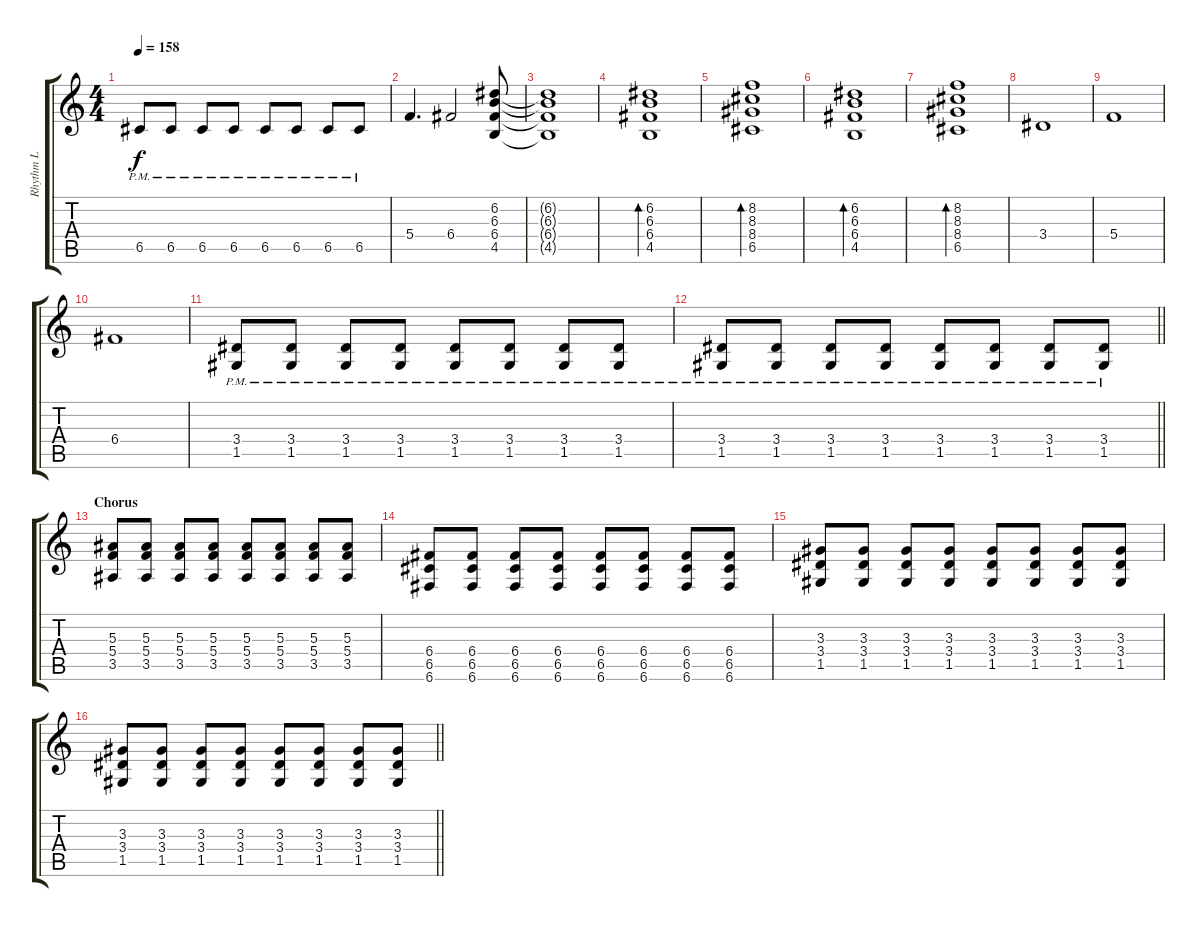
\track ("Rhythm L" "Rhythm L") {instrument distortionguitar}
\staff {score tabs}
\tuning (D4 A3 F3 C3 G2 C2) {hide}
\ts (4 4)
\tempo 158
\clef g2
\ks c
6.5{pm}.8{dy f} 6.5{pm}.8 6.5{pm}.8 6.5{pm}.8 6.5{pm}.8 6.5{pm}.8 6.5{pm}.8 6.5{pm}.8 |
5.4.4{d} 6.4.2 (6.2 6.3 6.4 4.5).8 |
(6.2{t} 6.3{t} 6.4{t} 4.5{t}).1 |
(6.2 6.3 6.4 4.5).1{bd 240} |
(8.2 8.3 8.4 6.5).1{bd 240} |
(6.2 6.3 6.4 4.5).1{bd 240} |
(8.2 8.3 8.4 6.5).1{bd 240} |
3.4.1 |
5.4.1 |
6.4.1 |
(3.4{pm} 1.5{pm}).8 (3.4{pm} 1.5{pm}).8 (3.4{pm} 1.5{pm}).8 (3.4{pm} 1.5{pm}).8 (3.4{pm} 1.5{pm}).8 (3.4{pm} 1.5{pm}).8 (3.4{pm} 1.5{pm}).8 (3.4{pm} 1.5{pm}).8 |
\barLineRight lightlight
(3.4{pm} 1.5{pm}).8 (3.4{pm} 1.5{pm}).8 (3.4{pm} 1.5{pm}).8 (3.4{pm} 1.5{pm}).8 (3.4{pm} 1.5{pm}).8 (3.4{pm} 1.5{pm}).8 (3.4{pm} 1.5{pm}).8 (3.4{pm} 1.5{pm}).8 |
\section ("" "Chorus")
(5.3 5.4 3.5).8{instrument distortionguitar} (5.3 5.4 3.5).8 (5.3 5.4 3.5).8 (5.3 5.4 3.5).8 (5.3 5.4 3.5).8 (5.3 5.4 3.5).8 (5.3 5.4 3.5).8 (5.3 5.4 3.5).8 |
(6.4 6.5 6.6).8 (6.4 6.5 6.6).8 (6.4 6.5 6.6).8 (6.4 6.5 6.6).8 (6.4 6.5 6.6).8 (6.4 6.5 6.6).8 (6.4 6.5 6.6).8 (6.4 6.5 6.6).8 |
(3.3 3.4 1.5).8 (3.3 3.4 1.5).8 (3.3 3.4 1.5).8 (3.3 3.4 1.5).8 (3.3 3.4 1.5).8 (3.3 3.4 1.5).8 (3.3 3.4 1.5).8 (3.3 3.4 1.5).8 |
\barLineRight lightlight
(3.3 3.4 1.5).8 (3.3 3.4 1.5).8 (3.3 3.4 1.5).8 (3.3 3.4 1.5).8 (3.3 3.4 1.5).8 (3.3 3.4 1.5).8 (3.3 3.4 1.5).8 (3.3 3.4 1.5).8
